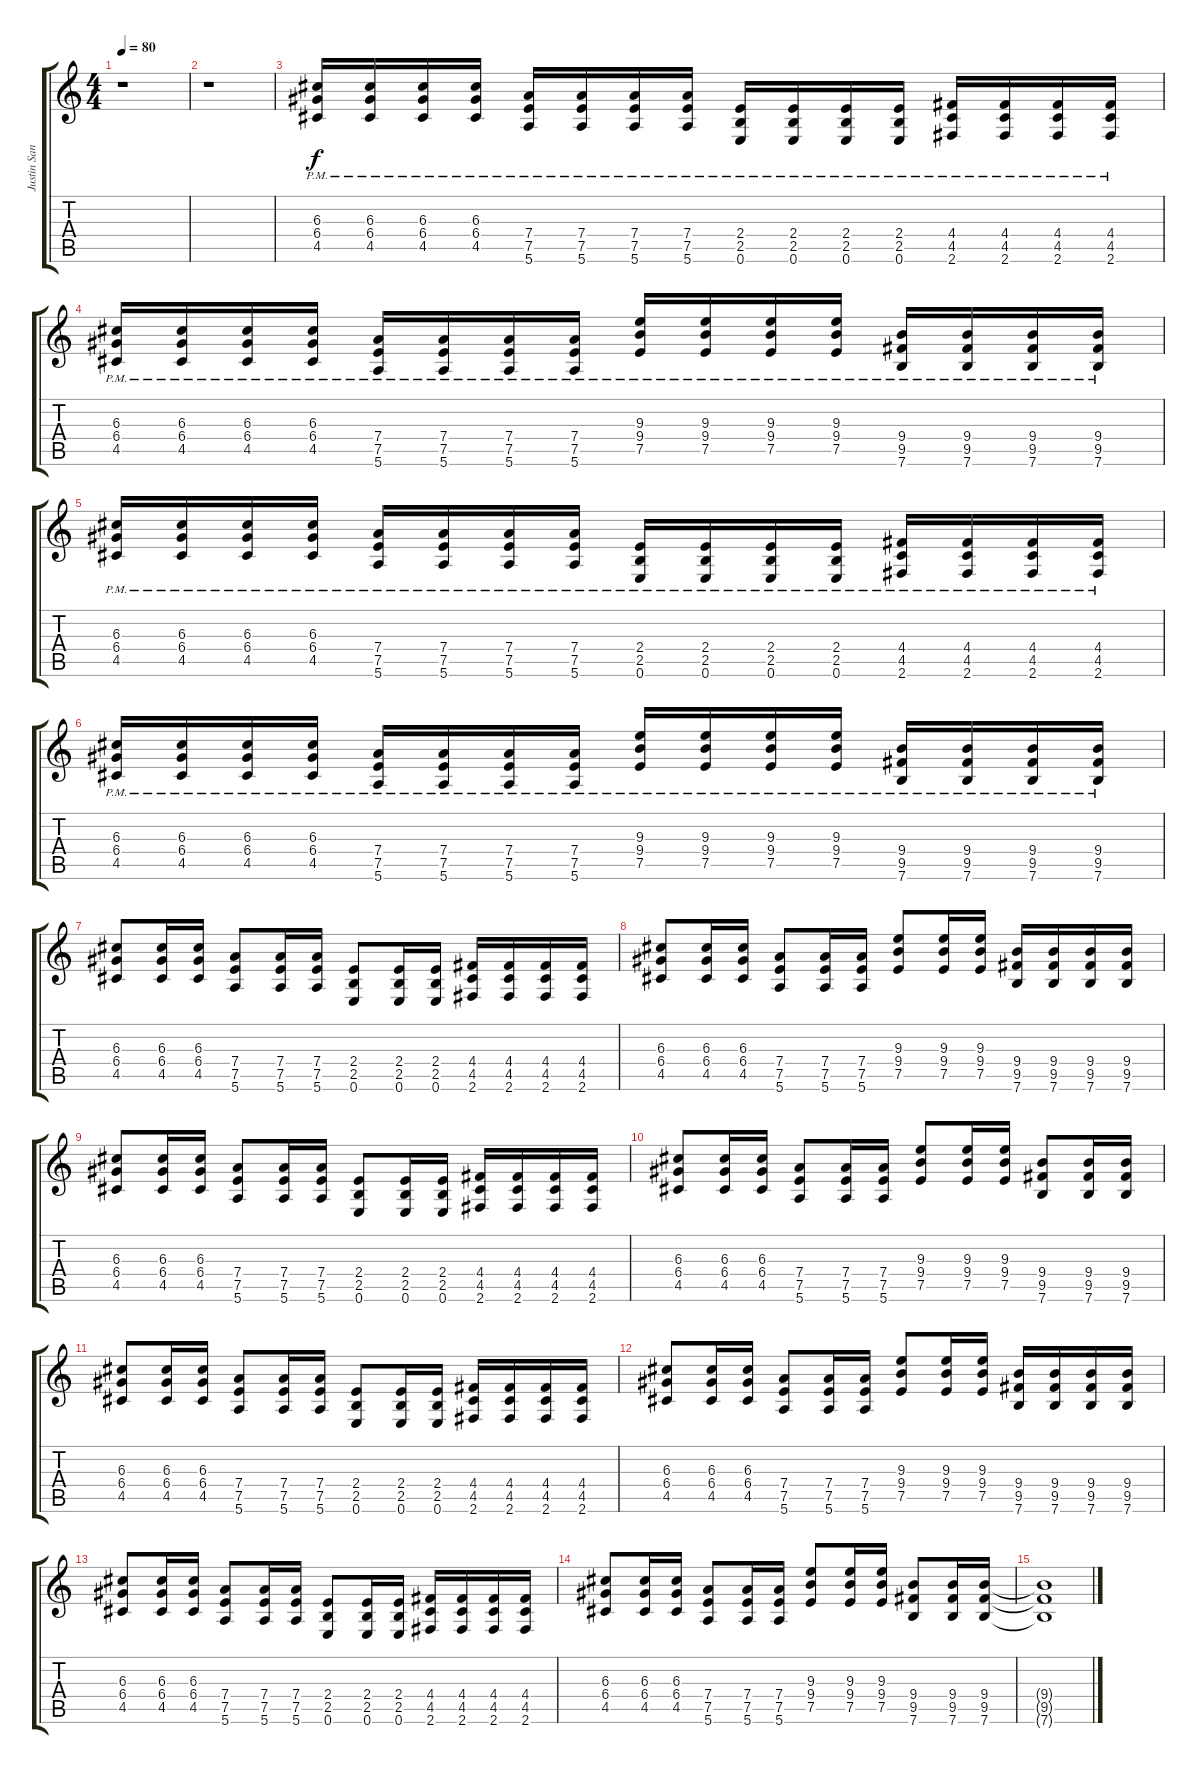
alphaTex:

\track ("Justin Sane" "Justin San") {instrument distortionguitar}
\staff {score tabs}
\tuning (E4 B3 G3 D3 A2 E2) {hide}
\ts (4 4)
\tempo 80
\clef g2
\ks c
r.1{dy f} |
r.1 |
(6.3{pm} 6.4{pm} 4.5{pm}).16 (6.3{pm} 6.4{pm} 4.5{pm}).16 (6.3{pm} 6.4{pm} 4.5{pm}).16 (6.3{pm} 6.4{pm} 4.5{pm}).16 (7.4{pm} 7.5{pm} 5.6{pm}).16 (7.4{pm} 7.5{pm} 5.6{pm}).16 (7.4{pm} 7.5{pm} 5.6{pm}).16 (7.4{pm} 7.5{pm} 5.6{pm}).16 (2.4{pm} 2.5{pm} 0.6{pm}).16 (2.4{pm} 2.5{pm} 0.6{pm}).16 (2.4{pm} 2.5{pm} 0.6{pm}).16 (2.4{pm} 2.5{pm} 0.6{pm}).16 (4.4{pm} 4.5{pm} 2.6{pm}).16 (4.4{pm} 4.5{pm} 2.6{pm}).16 (4.4{pm} 4.5{pm} 2.6{pm}).16 (4.4{pm} 4.5{pm} 2.6{pm}).16 |
(6.3{pm} 6.4{pm} 4.5{pm}).16 (6.3{pm} 6.4{pm} 4.5{pm}).16 (6.3{pm} 6.4{pm} 4.5{pm}).16 (6.3{pm} 6.4{pm} 4.5{pm}).16 (7.4{pm} 7.5{pm} 5.6{pm}).16 (7.4{pm} 7.5{pm} 5.6{pm}).16 (7.4{pm} 7.5{pm} 5.6{pm}).16 (7.4{pm} 7.5{pm} 5.6{pm}).16 (9.3{pm} 9.4{pm} 7.5{pm}).16 (9.3{pm} 9.4{pm} 7.5{pm}).16 (9.3{pm} 9.4{pm} 7.5{pm}).16 (9.3{pm} 9.4{pm} 7.5{pm}).16 (9.4{pm} 9.5{pm} 7.6{pm}).16 (9.4{pm} 9.5{pm} 7.6{pm}).16 (9.4{pm} 9.5{pm} 7.6{pm}).16 (9.4{pm} 9.5{pm} 7.6{pm}).16 |
(6.3{pm} 6.4{pm} 4.5{pm}).16 (6.3{pm} 6.4{pm} 4.5{pm}).16 (6.3{pm} 6.4{pm} 4.5{pm}).16 (6.3{pm} 6.4{pm} 4.5{pm}).16 (7.4{pm} 7.5{pm} 5.6{pm}).16 (7.4{pm} 7.5{pm} 5.6{pm}).16 (7.4{pm} 7.5{pm} 5.6{pm}).16 (7.4{pm} 7.5{pm} 5.6{pm}).16 (2.4{pm} 2.5{pm} 0.6{pm}).16 (2.4{pm} 2.5{pm} 0.6{pm}).16 (2.4{pm} 2.5{pm} 0.6{pm}).16 (2.4{pm} 2.5{pm} 0.6{pm}).16 (4.4{pm} 4.5{pm} 2.6{pm}).16 (4.4{pm} 4.5{pm} 2.6{pm}).16 (4.4{pm} 4.5{pm} 2.6{pm}).16 (4.4{pm} 4.5{pm} 2.6{pm}).16 |
(6.3{pm} 6.4{pm} 4.5{pm}).16 (6.3{pm} 6.4{pm} 4.5{pm}).16 (6.3{pm} 6.4{pm} 4.5{pm}).16 (6.3{pm} 6.4{pm} 4.5{pm}).16 (7.4{pm} 7.5{pm} 5.6{pm}).16 (7.4{pm} 7.5{pm} 5.6{pm}).16 (7.4{pm} 7.5{pm} 5.6{pm}).16 (7.4{pm} 7.5{pm} 5.6{pm}).16 (9.3{pm} 9.4{pm} 7.5{pm}).16 (9.3{pm} 9.4{pm} 7.5{pm}).16 (9.3{pm} 9.4{pm} 7.5{pm}).16 (9.3{pm} 9.4{pm} 7.5{pm}).16 (9.4{pm} 9.5{pm} 7.6{pm}).16 (9.4{pm} 9.5{pm} 7.6{pm}).16 (9.4{pm} 9.5{pm} 7.6{pm}).16 (9.4{pm} 9.5{pm} 7.6{pm}).16 |
(6.3 6.4 4.5).8 (6.3 6.4 4.5).16 (6.3 6.4 4.5).16 (7.4 7.5 5.6).8 (7.4 7.5 5.6).16 (7.4 7.5 5.6).16 (2.4 2.5 0.6).8 (2.4 2.5 0.6).16 (2.4 2.5 0.6).16 (4.4 4.5 2.6).16 (4.4 4.5 2.6).16 (4.4 4.5 2.6).16 (4.4 4.5 2.6).16 |
(6.3 6.4 4.5).8 (6.3 6.4 4.5).16 (6.3 6.4 4.5).16 (7.4 7.5 5.6).8 (7.4 7.5 5.6).16 (7.4 7.5 5.6).16 (9.3 9.4 7.5).8 (9.3 9.4 7.5).16 (9.3 9.4 7.5).16 (9.4 9.5 7.6).16 (9.4 9.5 7.6).16 (9.4 9.5 7.6).16 (9.4 9.5 7.6).16 |
(6.3 6.4 4.5).8 (6.3 6.4 4.5).16 (6.3 6.4 4.5).16 (7.4 7.5 5.6).8 (7.4 7.5 5.6).16 (7.4 7.5 5.6).16 (2.4 2.5 0.6).8 (2.4 2.5 0.6).16 (2.4 2.5 0.6).16 (4.4 4.5 2.6).16 (4.4 4.5 2.6).16 (4.4 4.5 2.6).16 (4.4 4.5 2.6).16 |
(6.3 6.4 4.5).8 (6.3 6.4 4.5).16 (6.3 6.4 4.5).16 (7.4 7.5 5.6).8 (7.4 7.5 5.6).16 (7.4 7.5 5.6).16 (9.3 9.4 7.5).8 (9.3 9.4 7.5).16 (9.3 9.4 7.5).16 (9.4 9.5 7.6).8 (9.4 9.5 7.6).16 (9.4 9.5 7.6).16 |
(6.3 6.4 4.5).8 (6.3 6.4 4.5).16 (6.3 6.4 4.5).16 (7.4 7.5 5.6).8 (7.4 7.5 5.6).16 (7.4 7.5 5.6).16 (2.4 2.5 0.6).8 (2.4 2.5 0.6).16 (2.4 2.5 0.6).16 (4.4 4.5 2.6).16 (4.4 4.5 2.6).16 (4.4 4.5 2.6).16 (4.4 4.5 2.6).16 |
(6.3 6.4 4.5).8 (6.3 6.4 4.5).16 (6.3 6.4 4.5).16 (7.4 7.5 5.6).8 (7.4 7.5 5.6).16 (7.4 7.5 5.6).16 (9.3 9.4 7.5).8 (9.3 9.4 7.5).16 (9.3 9.4 7.5).16 (9.4 9.5 7.6).16 (9.4 9.5 7.6).16 (9.4 9.5 7.6).16 (9.4 9.5 7.6).16 |
(6.3 6.4 4.5).8 (6.3 6.4 4.5).16 (6.3 6.4 4.5).16 (7.4 7.5 5.6).8 (7.4 7.5 5.6).16 (7.4 7.5 5.6).16 (2.4 2.5 0.6).8 (2.4 2.5 0.6).16 (2.4 2.5 0.6).16 (4.4 4.5 2.6).16 (4.4 4.5 2.6).16 (4.4 4.5 2.6).16 (4.4 4.5 2.6).16 |
(6.3 6.4 4.5).8 (6.3 6.4 4.5).16 (6.3 6.4 4.5).16 (7.4 7.5 5.6).8 (7.4 7.5 5.6).16 (7.4 7.5 5.6).16 (9.3 9.4 7.5).8 (9.3 9.4 7.5).16 (9.3 9.4 7.5).16 (9.4 9.5 7.6).8 (9.4 9.5 7.6).16 (9.4 9.5 7.6).16 |
(9.4{t} 9.5{t} 7.6{t}).1
